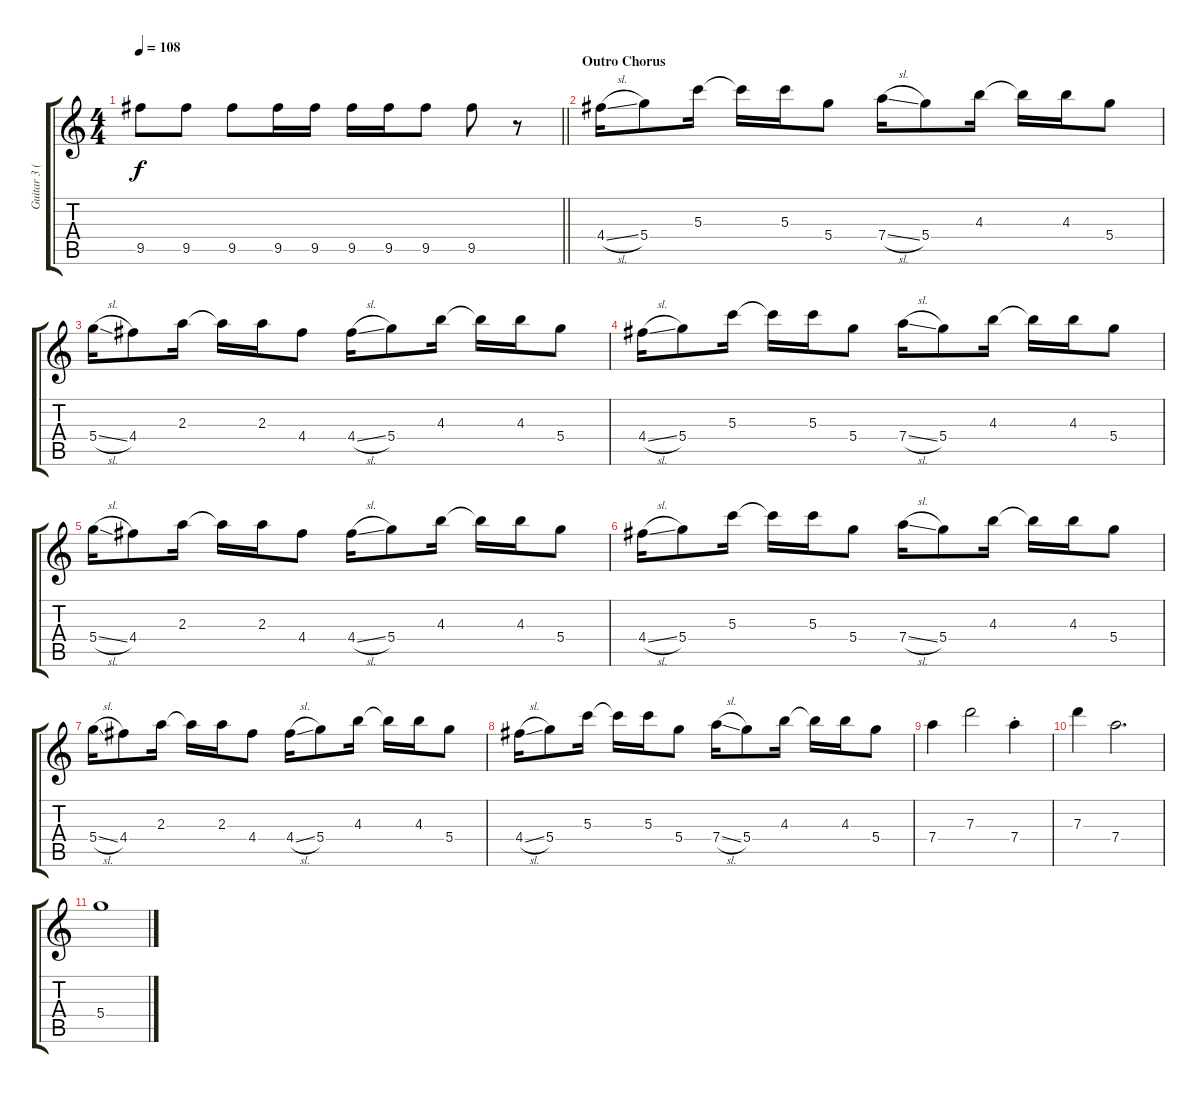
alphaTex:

\track ("Guitar 3 (Clean) w/ Octaver [+1 Octave]" "Guitar 3 (") {instrument electricguitarjazz}
\staff {score tabs}
\tuning (E5 B4 G4 D4 A3 E3) {hide}
\ts (4 4)
\tempo 108
\clef g2
\barLineRight lightlight
\ks c
9.5.8{dy f} 9.5.8 9.5.8 9.5.16 9.5.16 9.5.16 9.5.16 9.5.8 9.5.8 r.8 |
\section ("" "Outro Chorus")
4.4{sl}.16 5.4.8 5.3.16 5.3{t}.16 5.3.16 5.4.8 7.4{sl}.16 5.4.8 4.3.16 4.3{t}.16 4.3.16 5.4.8 |
5.4{sl}.16 4.4.8 2.3.16 2.3{t}.16 2.3.16 4.4.8 4.4{sl}.16 5.4.8 4.3.16 4.3{t}.16 4.3.16 5.4.8 |
4.4{sl}.16 5.4.8 5.3.16 5.3{t}.16 5.3.16 5.4.8 7.4{sl}.16 5.4.8 4.3.16 4.3{t}.16 4.3.16 5.4.8 |
5.4{sl}.16 4.4.8 2.3.16 2.3{t}.16 2.3.16 4.4.8 4.4{sl}.16 5.4.8 4.3.16 4.3{t}.16 4.3.16 5.4.8 |
4.4{sl}.16 5.4.8 5.3.16 5.3{t}.16 5.3.16 5.4.8 7.4{sl}.16 5.4.8 4.3.16 4.3{t}.16 4.3.16 5.4.8 |
5.4{sl}.16 4.4.8 2.3.16 2.3{t}.16 2.3.16 4.4.8 4.4{sl}.16 5.4.8 4.3.16 4.3{t}.16 4.3.16 5.4.8 |
4.4{sl}.16 5.4.8 5.3.16 5.3{t}.16 5.3.16 5.4.8 7.4{sl}.16 5.4.8 4.3.16 4.3{t}.16 4.3.16 5.4.8 |
7.4.4 7.3.2 7.4{st}.4 |
7.3.4 7.4.2{d} |
5.4.1
